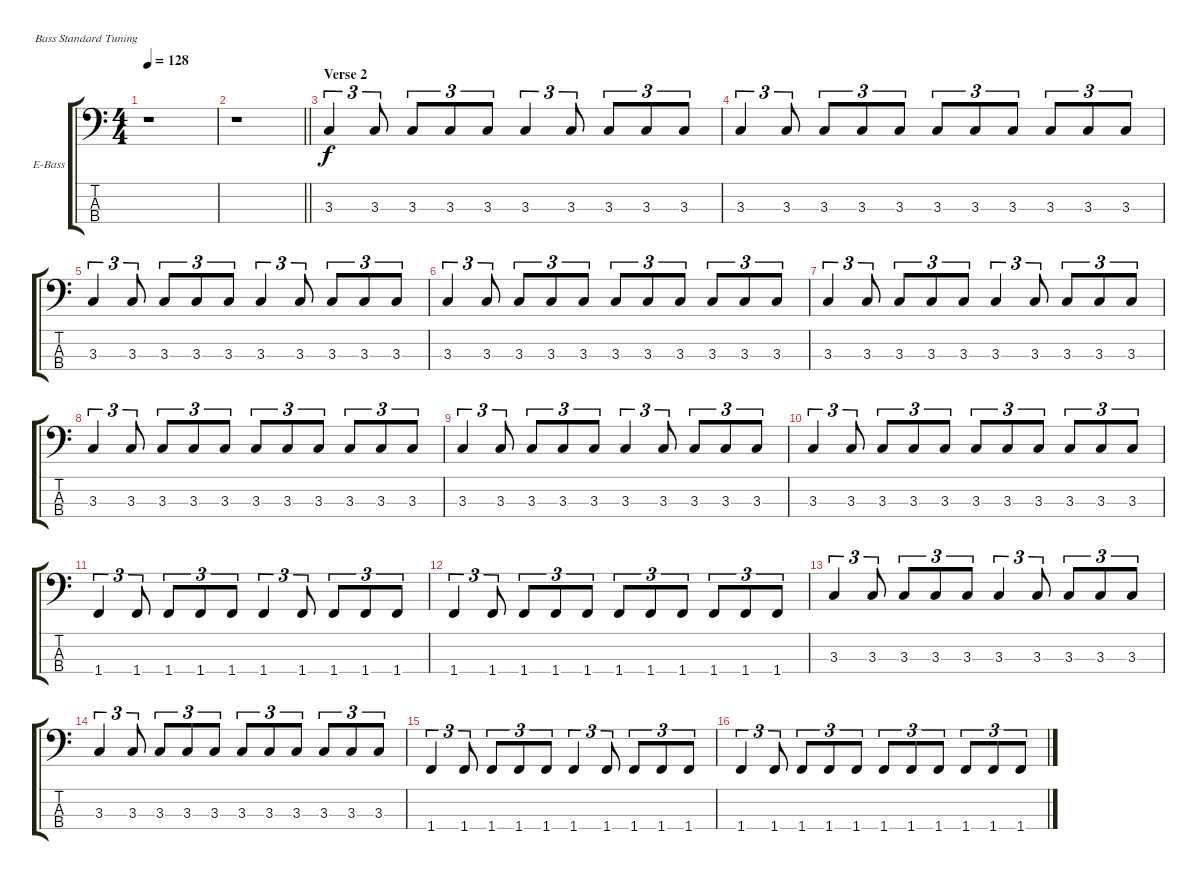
\bracketExtendMode groupsimilarinstruments
\firstSystemTrackNameOrientation horizontal
\otherSystemsTrackNameOrientation horizontal
\track ("Bass" "E-Bass") {instrument electricbassfinger}
\staff {score tabs}
\tuning (G2 D2 A1 E1)
\ts (4 4)
\tempo 128
\clef f4
\ks c
r.1{dy f} |
\barLineRight lightlight
r.1 |
\section ("" "Verse 2")
3.3.4{tu (3 2)} 3.3.8{tu (3 2)} 3.3.8{tu (3 2)} 3.3.8{tu (3 2)} 3.3.8{tu (3 2)} 3.3.4{tu (3 2)} 3.3.8{tu (3 2)} 3.3.8{tu (3 2)} 3.3.8{tu (3 2)} 3.3.8{tu (3 2)} |
3.3.4{tu (3 2)} 3.3.8{tu (3 2)} 3.3.8{tu (3 2)} 3.3.8{tu (3 2)} 3.3.8{tu (3 2)} 3.3.8{tu (3 2)} 3.3.8{tu (3 2)} 3.3.8{tu (3 2)} 3.3.8{tu (3 2)} 3.3.8{tu (3 2)} 3.3.8{tu (3 2)} |
3.3.4{tu (3 2)} 3.3.8{tu (3 2)} 3.3.8{tu (3 2)} 3.3.8{tu (3 2)} 3.3.8{tu (3 2)} 3.3.4{tu (3 2)} 3.3.8{tu (3 2)} 3.3.8{tu (3 2)} 3.3.8{tu (3 2)} 3.3.8{tu (3 2)} |
3.3.4{tu (3 2)} 3.3.8{tu (3 2)} 3.3.8{tu (3 2)} 3.3.8{tu (3 2)} 3.3.8{tu (3 2)} 3.3.8{tu (3 2)} 3.3.8{tu (3 2)} 3.3.8{tu (3 2)} 3.3.8{tu (3 2)} 3.3.8{tu (3 2)} 3.3.8{tu (3 2)} |
3.3.4{tu (3 2)} 3.3.8{tu (3 2)} 3.3.8{tu (3 2)} 3.3.8{tu (3 2)} 3.3.8{tu (3 2)} 3.3.4{tu (3 2)} 3.3.8{tu (3 2)} 3.3.8{tu (3 2)} 3.3.8{tu (3 2)} 3.3.8{tu (3 2)} |
3.3.4{tu (3 2)} 3.3.8{tu (3 2)} 3.3.8{tu (3 2)} 3.3.8{tu (3 2)} 3.3.8{tu (3 2)} 3.3.8{tu (3 2)} 3.3.8{tu (3 2)} 3.3.8{tu (3 2)} 3.3.8{tu (3 2)} 3.3.8{tu (3 2)} 3.3.8{tu (3 2)} |
3.3.4{tu (3 2)} 3.3.8{tu (3 2)} 3.3.8{tu (3 2)} 3.3.8{tu (3 2)} 3.3.8{tu (3 2)} 3.3.4{tu (3 2)} 3.3.8{tu (3 2)} 3.3.8{tu (3 2)} 3.3.8{tu (3 2)} 3.3.8{tu (3 2)} |
3.3.4{tu (3 2)} 3.3.8{tu (3 2)} 3.3.8{tu (3 2)} 3.3.8{tu (3 2)} 3.3.8{tu (3 2)} 3.3.8{tu (3 2)} 3.3.8{tu (3 2)} 3.3.8{tu (3 2)} 3.3.8{tu (3 2)} 3.3.8{tu (3 2)} 3.3.8{tu (3 2)} |
1.4.4{tu (3 2)} 1.4.8{tu (3 2)} 1.4.8{tu (3 2)} 1.4.8{tu (3 2)} 1.4.8{tu (3 2)} 1.4.4{tu (3 2)} 1.4.8{tu (3 2)} 1.4.8{tu (3 2)} 1.4.8{tu (3 2)} 1.4.8{tu (3 2)} |
1.4.4{tu (3 2)} 1.4.8{tu (3 2)} 1.4.8{tu (3 2)} 1.4.8{tu (3 2)} 1.4.8{tu (3 2)} 1.4.8{tu (3 2)} 1.4.8{tu (3 2)} 1.4.8{tu (3 2)} 1.4.8{tu (3 2)} 1.4.8{tu (3 2)} 1.4.8{tu (3 2)} |
3.3.4{tu (3 2)} 3.3.8{tu (3 2)} 3.3.8{tu (3 2)} 3.3.8{tu (3 2)} 3.3.8{tu (3 2)} 3.3.4{tu (3 2)} 3.3.8{tu (3 2)} 3.3.8{tu (3 2)} 3.3.8{tu (3 2)} 3.3.8{tu (3 2)} |
3.3.4{tu (3 2)} 3.3.8{tu (3 2)} 3.3.8{tu (3 2)} 3.3.8{tu (3 2)} 3.3.8{tu (3 2)} 3.3.8{tu (3 2)} 3.3.8{tu (3 2)} 3.3.8{tu (3 2)} 3.3.8{tu (3 2)} 3.3.8{tu (3 2)} 3.3.8{tu (3 2)} |
1.4.4{tu (3 2)} 1.4.8{tu (3 2)} 1.4.8{tu (3 2)} 1.4.8{tu (3 2)} 1.4.8{tu (3 2)} 1.4.4{tu (3 2)} 1.4.8{tu (3 2)} 1.4.8{tu (3 2)} 1.4.8{tu (3 2)} 1.4.8{tu (3 2)} |
1.4.4{tu (3 2)} 1.4.8{tu (3 2)} 1.4.8{tu (3 2)} 1.4.8{tu (3 2)} 1.4.8{tu (3 2)} 1.4.8{tu (3 2)} 1.4.8{tu (3 2)} 1.4.8{tu (3 2)} 1.4.8{tu (3 2)} 1.4.8{tu (3 2)} 1.4.8{tu (3 2)}
